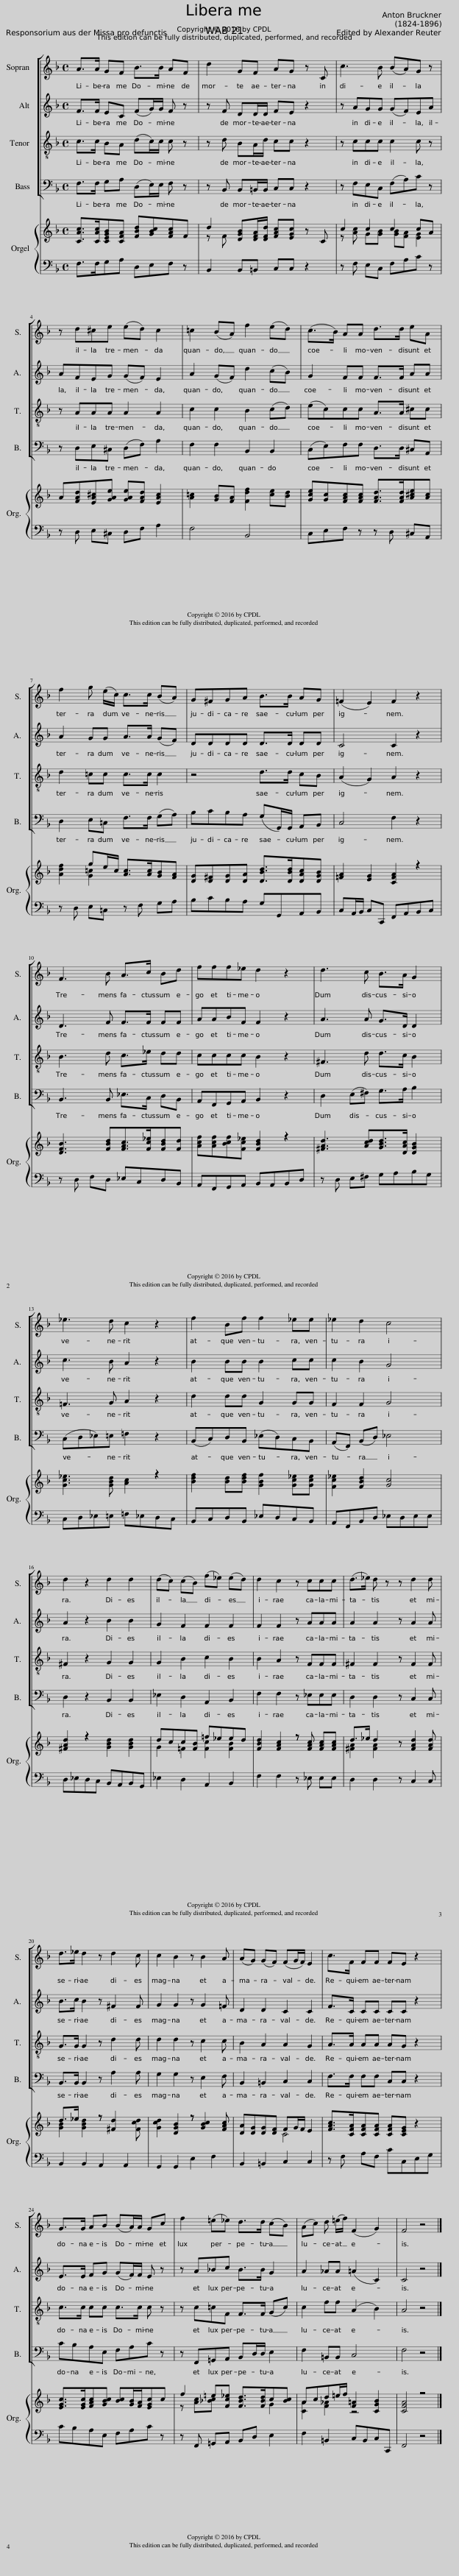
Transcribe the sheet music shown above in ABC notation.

X:1
%%score [ 1 2 3 4 ] { ( 5 7 ) | 6 }
L:1/8
M:4/4
I:linebreak $
K:F
V:1 treble
V:2 treble
V:3 treble-8 transpose=-12
V:4 bass
V:5 treble
V:7 treble
V:6 bass
V:1
 A>A GF B>B AF | d2 GF AG z C | c3 B (BA)G z |$ z d^ce (ed) c2 | =c2 (BA) f2 (ed) | %5
 (c>B) AA d>d eA |$ f2 g (e/c/) c>c (BA) | G^FGA B>B AG | (=F2 E2) F2 z2 |$ F3 B A>c Bd | %10
 fff_e d2 z2 | d3 c B>A G2 |$ _e3 d c2 z2 | f2 Bf f2 _ee | _e2 d2 c4 |$ %15
 d2 z2 d2 d2 | (dc) (cB) (f_e) (ed) | d2 c2 z ccc | (d>_e) d z z d2 d |$ d>_e d2 z d2 c | %20
 c2 B2 z B2 A | (AG) (GF) (FG/F/) E2 | c>F FF FE z2 |$ G>G AB (BA/)A/ Gc | f2 (=e_e) d>d (cB) | %25
 (Ac) d (=e/f/) (F2 G2) | F4 z4 |] %27
V:2
 F>F EC (FG/)G/ F z | z F DD/D/ FE z2 | z AGG (GF)EA |$ AFEG (GF) E2 | A2 (GF) d2 (cB) | %5
 G2 FF F>F AA |$ A2 GG A>A (GF) | DDDD D>D DD | C4 C2 z2 |$ D3 F F>F FF | %10
 AABF F2 z2 | A3 A G>D D2 |$ c3 B A2 z2 | B2 BB B2 cc | c2 B2 G4 |$ %15
 A2 z2 B2 B2 | G2 F2 F2 F2 | F2 F2 z AAA | A2 A2 z A2 A |$ B>c B2 z ^F2 F | %20
 G2 G2 z G2 =F | D2 D2 C2 C2 | F>C CC CC z2 |$ E>E FG (GF/)F/ E z | z A_Bc B>B G2 | %25
 A2 _AA (=A2 C2) | C4 z4 |] %27
V:3
 c>c BA (dc/)c/ c z | z d BA/d/ cc z2 | z ccc c2 c z |$ z AAA A2 A2 | c2 c2 B2 (cd) | %5
 (ec)cc A>A ^cc |$ d2 =cc c>c c2 | z4 d>d cB | (A2 G2) A2 z2 |$ B3 d c>_e dd | %10
 cccc B2 z2 | ^F3 d d>c B2 |$ =F3 G A2 z2 | d2 dd G2 GG | F2 F2 G4 |$ %15
 ^F2 z2 G2 G2 | G2 B2 c2 B2 | B2 A2 z FFF | ^F2 F2 z F2 F |$ G>G G2 z d2 d | %20
 d2 d2 z c2 c | B2 A2 A2 G2 | A>A AA AG z2 |$ c>c cc c>c c z | z c=cF F>F (Gc) | %25
 c2 ff (A2 B2) | A4 z4 |] %27
V:4
 F,>F, G,A, (D,E,/)E,/ F, z | z B,, B,,=B,,/B,,/ C,C, z2 | z F,E,C, (F,A,)C z |$ z D,E,^C, (D,F,) A,2 | F,2 F,2 B,,2 B,,2 | %5
 (C,E,)F,F, D,>D, ^C,A,, |$ D,2 E,=C, F,>F, (G,A,) | B,CB,A, (G,G,,/)G,,/ A,,B,, | C,4 F,2 z2 |$ B,,3 B,, _E,>C, D,B,, | %10
 A,,F,,G,,A,, B,,2 z2 | D,2 (E,^F,) G,>A, B,2 |$ (C,D,_E,)=E, =F,2 z2 | (B,,C,)D,B,, (_E,D,)C,B,, | (A,,F,,) (B,,D,) _E,4 |$ %15
 D,2 z2 B,,2 B,,2 | _E,2 D,2 A,,2 B,,2 | F,2 F,2 z _E,E,E, | D,2 D,2 z C,2 C, |$ B,,>B,, B,,2 z A,2 A, | %20
 G,2 G,2 z E,2 F, | B,,2 =B,,2 C,2 C,2 | F,>F, F,F, C,C, z2 |$ CB,A,E, F,A,C z | z F,,=G,,A,, B,,D,/D,/ E,2 | %25
 F,2 =B,,B,, C,4 | F,4 z4 |] %27
V:5
 [CAc]>[CAc][CEGB][CFA] [FBd][GBc][FAc]F | d2 [DGB][DFA]/[DFd]/ [FAc][EGc] z C | c2 c2 c2 cA |$ A[FAd][EA^c][GAe] [GAe][FAd] [EAc]2 | [A=c]2 [GB][FA] [Fdf]2 [ce][Bd] | %5
 [Gce][Gc][FAc][FAc] [FAd]>[FAd][A^ce][Ac] |$ [Adf]2 ge/c/ [Ac]>[Ac][GB][FA] | [DG][D^F][DG][DA] [DBd]>[DBd][DAc][DGB] | [=FA]2 [EG]2 [CFA]2 z2 |$ [DFB]3 [FBd][FAc]>[Fc_e][FBd][Fd] | %10
 [Acf][Acf][Bcf][Fc_e] [FBd]2 z2 | [^FAd]3 [Acd][GBd]>[DAc] [DGB]2 |$ [Gc_e]3 [GBd] [Ac]2 z2 | [Bdf]2 [Bd][Bdf] [GBf]2 [Gc_e][Gce] | [Fc_e]2 [FBd]2 [Gc]4 |$ %15
 [^FAd]2 z2 [GBd]2 [GBd]2 | dcc[FB] =f_eed | [FBd]2 [FAc]2 z [FAc] [FAc][FAc] | d>_e d2 z [^FAd]2 [FAd] |$ d>_e [GBd]2 z [^Fd]2 [Fcd] | %20
 [Gcd]2 [DGB]2 z [GBc]2 [FAc] | [DA][DG][DG][DF] FG/F/ E2 | [FAc]>[CFA][CFA][CFA] [CFA][CEG] z2 |$ [EGc]>[EGc][FAc][GBc] [Bc][GB]/[FA]/[EGc]c | f2 =e[Fc_e] [FBd]>[FBd]c[Bc] | %25
 Acd=e/f/ [F=A]2 [CGB]2 | [CFA]4 z4 |] %27
V:6
 F,>F,G,A, D,E,F, z | B,,2 B,,=B,, C,C, z2 | z F, E,C, F,A,C z |$ z D, E,^C, D,F, A,2 | F,4 B,,4 | %5
 C,E,F, z z D, ^C,A,, |$ z D, E,=C, z F, G,A, | B,CB,A, G,G,,A,,B,, | C,A,,/B,,/ C,C,, F,,A,,B,,C, |$ z D, F,D, _E,C,D,B,, | %10
 A,,F,,G,,A,, B,,A,,B,,D, | z D, E,^F, G,A,B,G, |$ C,D,_E,=E, =F,_E,D,C, | B,,C,D,B,, _E,D,C,B,, | A,,F,,B,,D, _E,D,E,E, |$ %15
 D,_E,D,C, B,,A,,B,,G,, | _E,2 D,2 A,,2 B,,2 | F,2 F,2 z _E, E,E, | D,2 D,2 z C,2 C, |$ B,,2 B,,2 A,,2 A,,2 | %20
 G,,2 G,,2 E,2 F,2 | B,,2 =B,,2 C,2 C,2 | z F, A,F, CC,E,G, |$ CB,A,E, F,A,C z | z F,, =G,,A,, B,,D, E,2 | %25
 F,2 =B,,2 C,B,,C,C,, | F,,4 z4 |] %27
V:7
 x8 | z F x6 | z [Ac] G[GB] [GB][FA] [EG]2 |$ x8 | x8 | %5
 x8 |$ x2 [G=c]2 x4 | x8 | x8 |$ x8 | %10
 x8 | x8 |$ x8 | x8 | x8 |$ %15
 x8 | G2 =F2 [Fc]2 [FB]2 | x8 | [^FA]2 [FA]2 x4 |$ [GB]2 x6 | %20
 x8 | x4 C4 | x8 |$ x8 | z [Ac][_Bc] x3 G2 | %25
 [CA]2 [F_A]2 z4 | x8 |] %27
